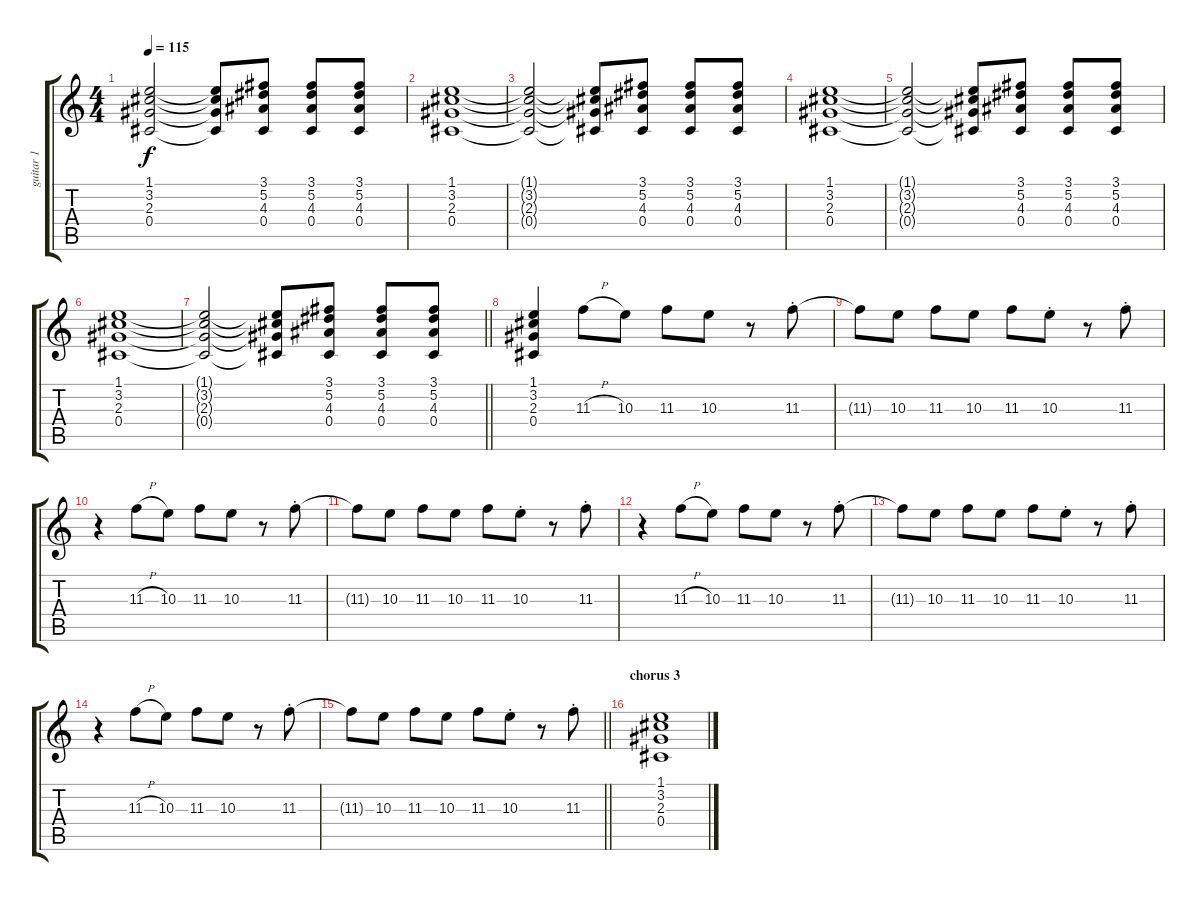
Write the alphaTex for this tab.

\track ("guitar 1" "guitar 1") {instrument overdrivenguitar}
\staff {score tabs}
\tuning (Eb4 Bb3 Gb3 Db3 Ab2 Eb2) {hide}
\ts (4 4)
\tempo 115
\clef g2
\ks c
(1.1{t} 3.2{t} 2.3{t} 0.4{t}).2{dy f} (1.1{t} 3.2{t} 2.3{t} 0.4{t}).8 (3.1 5.2 4.3 0.4).8 (3.1 5.2 4.3 0.4).8 (3.1 5.2 4.3 0.4).8 |
(1.1 3.2 2.3 0.4).1 |
(1.1{t} 3.2{t} 2.3{t} 0.4{t}).2 (1.1{t} 3.2{t} 2.3{t} 0.4{t}).8 (3.1 5.2 4.3 0.4).8 (3.1 5.2 4.3 0.4).8 (3.1 5.2 4.3 0.4).8 |
(1.1 3.2 2.3 0.4).1 |
(1.1{t} 3.2{t} 2.3{t} 0.4{t}).2 (1.1{t} 3.2{t} 2.3{t} 0.4{t}).8 (3.1 5.2 4.3 0.4).8 (3.1 5.2 4.3 0.4).8 (3.1 5.2 4.3 0.4).8 |
(1.1 3.2 2.3 0.4).1 |
\barLineRight lightlight
(1.1{t} 3.2{t} 2.3{t} 0.4{t}).2 (1.1{t} 3.2{t} 2.3{t} 0.4{t}).8 (3.1 5.2 4.3 0.4).8 (3.1 5.2 4.3 0.4).8 (3.1 5.2 4.3 0.4).8 |
(1.1 3.2 2.3 0.4).4 11.3{h}.8 10.3.8 11.3.8 10.3.8 r.8 11.3{st}.8 |
11.3{t}.8 10.3.8 11.3.8 10.3.8 11.3.8 10.3{st}.8 r.8 11.3{st}.8 |
r.4 11.3{h}.8 10.3.8 11.3.8 10.3.8 r.8 11.3{st}.8 |
11.3{t}.8 10.3.8 11.3.8 10.3.8 11.3.8 10.3{st}.8 r.8 11.3{st}.8 |
r.4 11.3{h}.8 10.3.8 11.3.8 10.3.8 r.8 11.3{st}.8 |
11.3{t}.8 10.3.8 11.3.8 10.3.8 11.3.8 10.3{st}.8 r.8 11.3{st}.8 |
r.4 11.3{h}.8 10.3.8 11.3.8 10.3.8 r.8 11.3{st}.8 |
\barLineRight lightlight
11.3{t}.8 10.3.8 11.3.8 10.3.8 11.3.8 10.3{st}.8 r.8 11.3{st}.8 |
\section ("" "chorus 3")
(1.1 3.2 2.3 0.4).1
